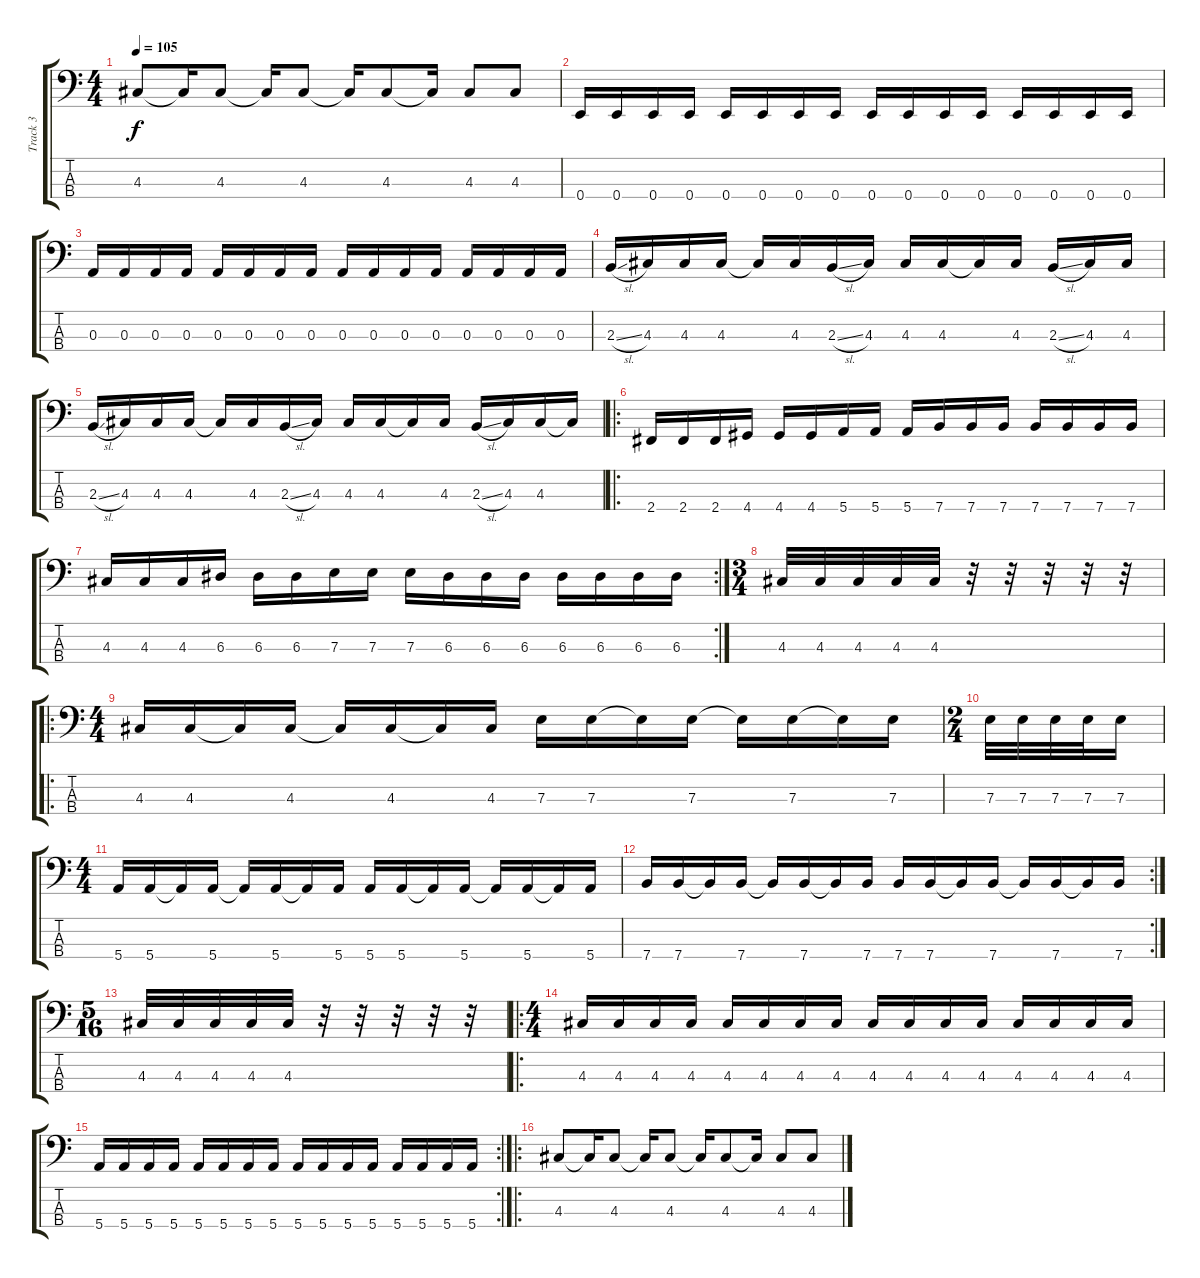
\track ("Track 3" "Track 3") {instrument electricbassfinger}
\staff {score tabs}
\tuning (G2 D2 A1 E1) {hide}
\ts (4 4)
\tempo 105
\clef f4
\ks c
4.3.8{dy f} 4.3{t}.16 4.3.8 4.3{t}.16 4.3.8 4.3{t}.16 4.3.8 4.3{t}.16 4.3.8 4.3.8 |
0.4.16 0.4.16 0.4.16 0.4.16 0.4.16 0.4.16 0.4.16 0.4.16 0.4.16 0.4.16 0.4.16 0.4.16 0.4.16 0.4.16 0.4.16 0.4.16 |
0.3.16 0.3.16 0.3.16 0.3.16 0.3.16 0.3.16 0.3.16 0.3.16 0.3.16 0.3.16 0.3.16 0.3.16 0.3.16 0.3.16 0.3.16 0.3.16 |
2.3{sl}.16 4.3.16 4.3.16 4.3.16 4.3{t}.16 4.3.16 2.3{sl}.16 4.3.16 4.3.16 4.3.16 4.3{t}.16 4.3.16 2.3{sl}.16 4.3.16 4.3.16 |
2.3{sl}.16 4.3.16 4.3.16 4.3.16 4.3{t}.16 4.3.16 2.3{sl}.16 4.3.16 4.3.16 4.3.16 4.3{t}.16 4.3.16 2.3{sl}.16 4.3.16 4.3.16 4.3{t}.16 |
\ro
2.4.16 2.4.16 2.4.16 4.4.16 4.4.16 4.4.16 5.4.16 5.4.16 5.4.16 7.4.16 7.4.16 7.4.16 7.4.16 7.4.16 7.4.16 7.4.16 |
\rc 2
4.3.16 4.3.16 4.3.16 6.3.16 6.3.16 6.3.16 7.3.16 7.3.16 7.3.16 6.3.16 6.3.16 6.3.16 6.3.16 6.3.16 6.3.16 6.3.16 |
\ts (3 4)
4.3.32 4.3.32 4.3.32 4.3.32 4.3.32 r.32 r.32 r.32 r.32 r.32 |
\ro
\ts (4 4)
4.3.16 4.3.16 4.3{t}.16 4.3.16 4.3{t}.16 4.3.16 4.3{t}.16 4.3.16 7.3.16 7.3.16 7.3{t}.16 7.3.16 7.3{t}.16 7.3.16 7.3{t}.16 7.3.16 |
\ts (2 4)
7.3.32 7.3.32 7.3.32 7.3.32 7.3.16 |
\ts (4 4)
5.4.16 5.4.16 5.4{t}.16 5.4.16 5.4{t}.16 5.4.16 5.4{t}.16 5.4.16 5.4.16 5.4.16 5.4{t}.16 5.4.16 5.4{t}.16 5.4.16 5.4{t}.16 5.4.16 |
\rc 2
7.4.16 7.4.16 7.4{t}.16 7.4.16 7.4{t}.16 7.4.16 7.4{t}.16 7.4.16 7.4.16 7.4.16 7.4{t}.16 7.4.16 7.4{t}.16 7.4.16 7.4{t}.16 7.4.16 |
\ts (5 16)
4.3.32 4.3.32 4.3.32 4.3.32 4.3.32 r.32 r.32 r.32 r.32 r.32 |
\ro
\ts (4 4)
4.3.16 4.3.16 4.3.16 4.3.16 4.3.16 4.3.16 4.3.16 4.3.16 4.3.16 4.3.16 4.3.16 4.3.16 4.3.16 4.3.16 4.3.16 4.3.16 |
\rc 2
5.4.16 5.4.16 5.4.16 5.4.16 5.4.16 5.4.16 5.4.16 5.4.16 5.4.16 5.4.16 5.4.16 5.4.16 5.4.16 5.4.16 5.4.16 5.4.16 |
\ro
4.3.8 4.3{t}.16 4.3.8 4.3{t}.16 4.3.8 4.3{t}.16 4.3.8 4.3{t}.16 4.3.8 4.3.8
